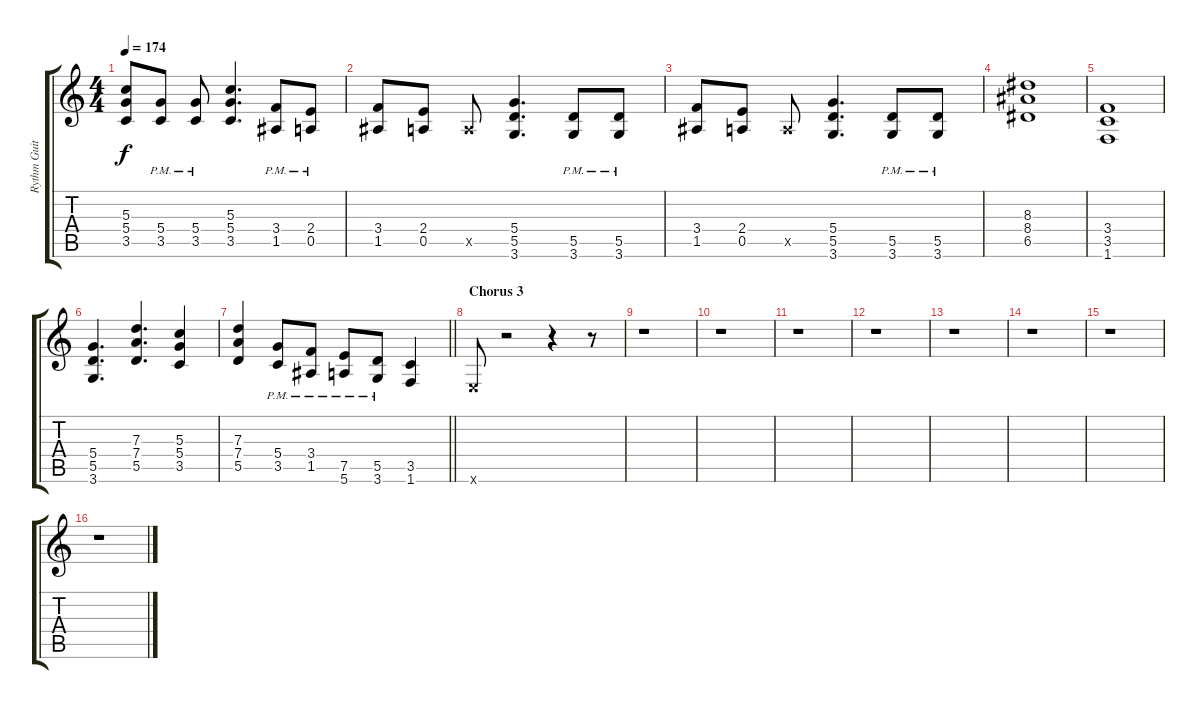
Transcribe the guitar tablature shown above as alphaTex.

\track ("Rythm Guitar" "Rythm Guit") {instrument distortionguitar}
\staff {score tabs}
\tuning (E4 B3 G3 D3 A2 E2) {hide}
\ts (4 4)
\tempo 174
\clef g2
\ks c
(5.3 5.4 3.5).8{dy f} (5.4{pm} 3.5{pm}).8 (5.4{pm} 3.5{pm}).8 (5.3 5.4 3.5).4{d} (3.4{pm} 1.5{pm}).8 (2.4{pm} 0.5{pm}).8 |
(3.4 1.5).8 (2.4 0.5).8 0.5{x}.8 (5.4 5.5 3.6).4{d} (5.5{pm} 3.6{pm}).8 (5.5{pm} 3.6{pm}).8 |
(3.4 1.5).8 (2.4 0.5).8 0.5{x}.8 (5.4 5.5 3.6).4{d} (5.5{pm} 3.6{pm}).8 (5.5{pm} 3.6{pm}).8 |
(8.3 8.4 6.5).1 |
(3.4 3.5 1.6).1 |
(5.4 5.5 3.6).4{d} (7.3 7.4 5.5).4{d} (5.3 5.4 3.5).4 |
\barLineRight lightlight
(7.3 7.4 5.5).4 (5.4{pm} 3.5{pm}).8 (3.4{pm} 1.5{pm}).8 (7.5{pm} 5.6{pm}).8 (5.5{pm} 3.6{pm}).8 (3.5 1.6).4 |
\section ("" "Chorus 3")
0.6{x}.8 r.2 r.4 r.8 |
r.1 |
r.1 |
r.1 |
r.1 |
r.1 |
r.1 |
r.1 |
r.1
